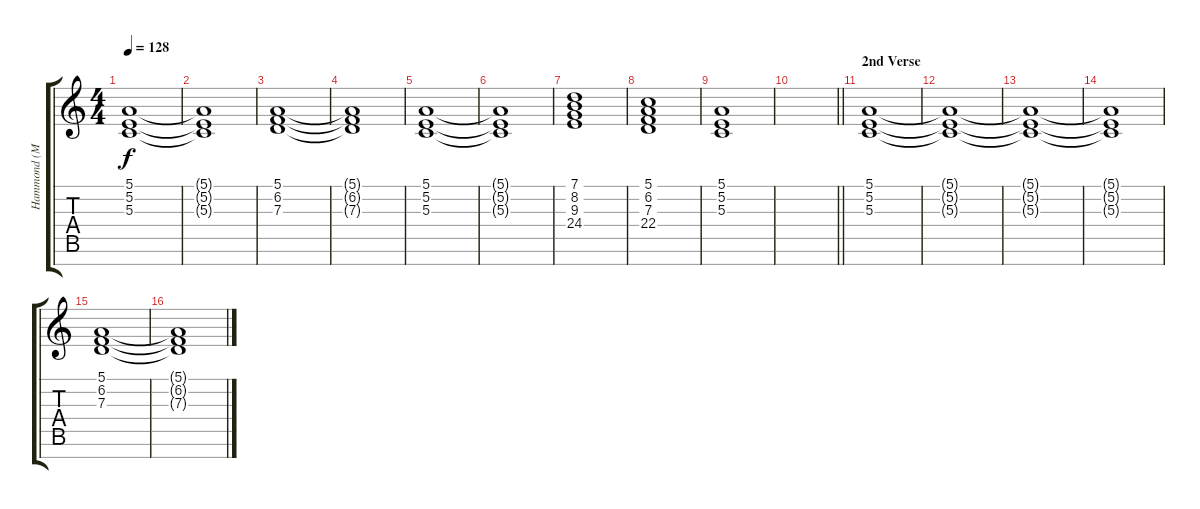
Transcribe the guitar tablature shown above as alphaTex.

\track ("Hammond (Mick)" "Hammond (M") {instrument drawbarorgan}
\staff {score tabs}
\tuning (E4 B3 G3 D3 A2 E2 B1) {hide}
\ts (4 4)
\tempo 128
\clef g2
\ks c
(5.1{t} 5.2{t} 5.3{t}).1{dy f} |
(5.1{t} 5.2{t} 5.3{t}).1 |
(5.1 6.2 7.3).1 |
(5.1{t} 6.2{t} 7.3{t}).1 |
(5.1 5.2 5.3).1 |
(5.1{t} 5.2{t} 5.3{t}).1 |
(7.1 8.2 9.3 24.4).1 |
(5.1 6.2 7.3 22.4).1 |
(5.1 5.2 5.3).1 |
\barLineRight lightlight
|
\section ("" "2nd Verse")
(5.1 5.2 5.3).1 |
(5.1{t} 5.2{t} 5.3{t}).1 |
(5.1{t} 5.2{t} 5.3{t}).1 |
(5.1{t} 5.2{t} 5.3{t}).1 |
(5.1 6.2 7.3).1 |
(5.1{t} 6.2{t} 7.3{t}).1
